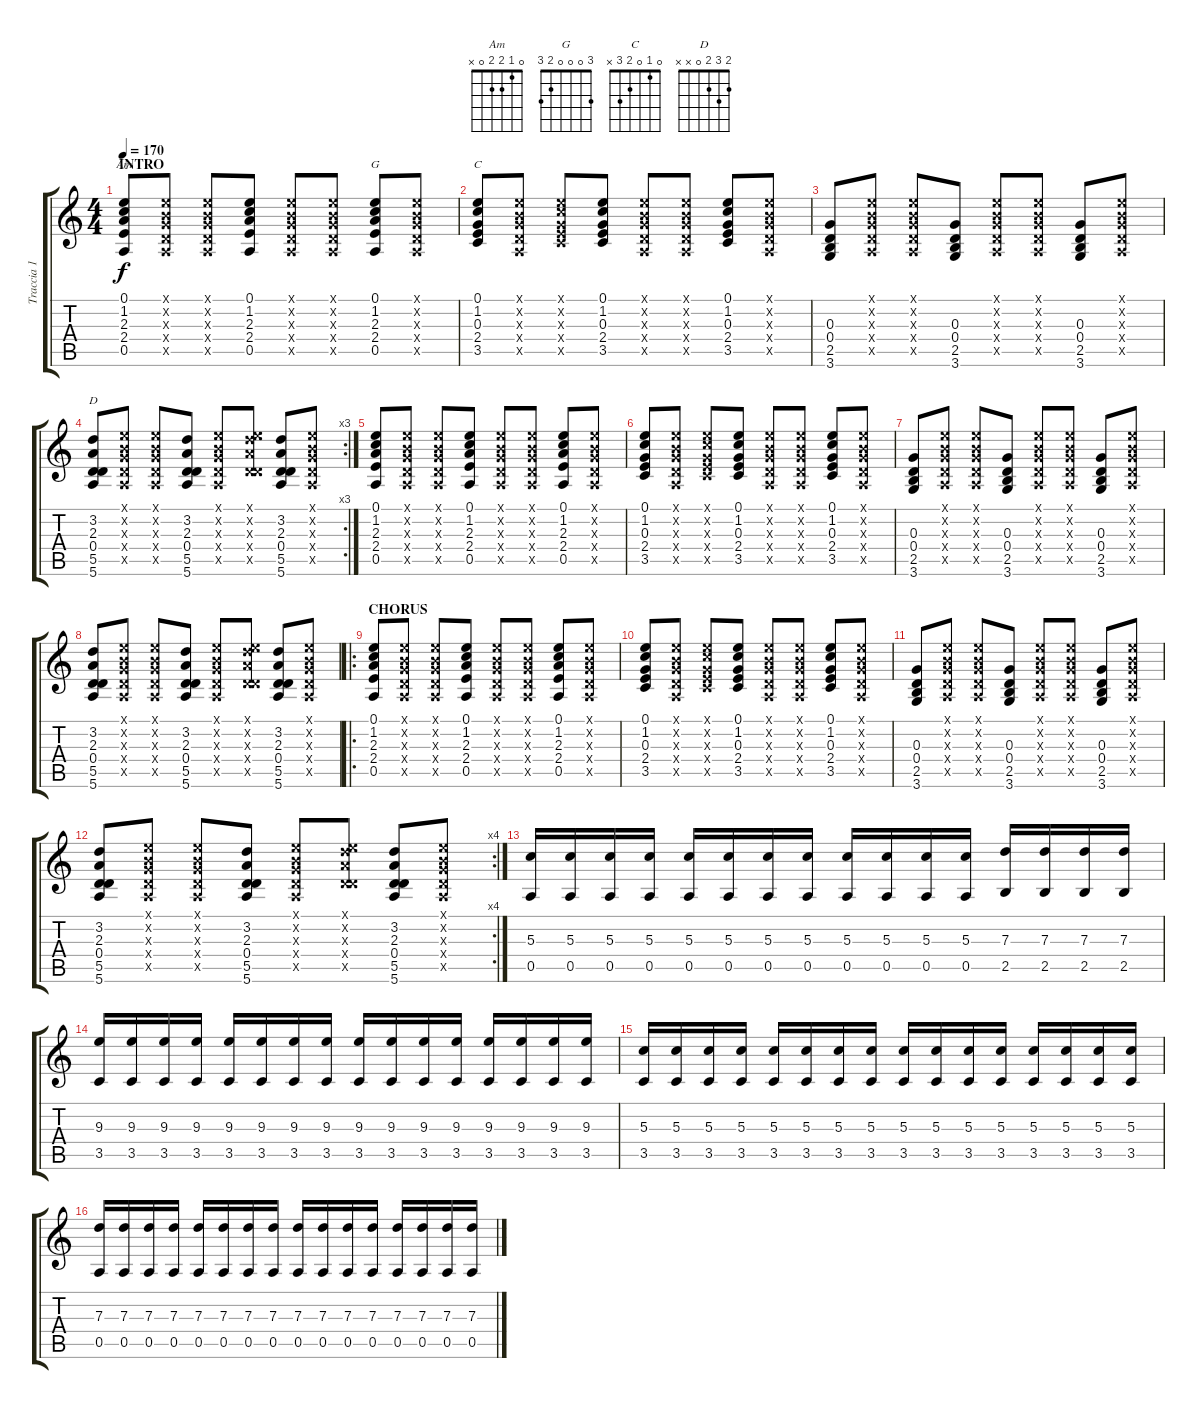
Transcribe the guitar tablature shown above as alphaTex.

\track ("Traccia 1" "Traccia 1") {instrument acousticguitarsteel}
\staff {score tabs}
\tuning (E4 B3 G3 D3 A2 E2) {hide}
\chord ("Am" 0 1 2 2 0 x)
\chord ("G" 3 0 0 0 2 3)
\chord ("C" 0 1 0 2 3 x)
\chord ("D" 2 3 2 0 x x)
\ts (4 4)
\section ("" "INTRO")
\tempo 170
\clef g2
\ks c
(0.1 1.2 2.3 2.4 0.5).8{ch "Am" dy f instrument acousticguitarsteel} (0.1{x} 0.2{x} 0.3{x} 0.4{x} 0.5{x}).8 (0.1{x} 0.2{x} 0.3{x} 0.4{x} 0.5{x}).8 (0.1 1.2 2.3 2.4 0.5).8 (0.1{x} 0.2{x} 0.3{x} 0.4{x} 0.5{x}).8 (0.1{x} 0.2{x} 0.3{x} 0.4{x} 0.5{x}).8 (0.1 1.2 2.3 2.4 0.5).8{ch "G"} (0.1{x} 0.2{x} 0.3{x} 0.4{x} 0.5{x}).8 |
(0.1 1.2 0.3 2.4 3.5).8{ch "C"} (0.1{x} 0.2{x} 0.3{x} 0.4{x} 0.5{x}).8 (0.1{x} 1.2{x} 0.3{x} 2.4{x} 3.5{x}).8 (0.1 1.2 0.3 2.4 3.5).8 (0.1{x} 0.2{x} 0.3{x} 0.4{x} 0.5{x}).8 (0.1{x} 0.2{x} 0.3{x} 0.4{x} 0.5{x}).8 (0.1 1.2 0.3 2.4 3.5).8 (0.1{x} 0.2{x} 0.3{x} 0.4{x} 0.5{x}).8 |
(0.3 0.4 2.5 3.6).8 (0.1{x} 0.2{x} 0.3{x} 0.4{x} 0.5{x}).8 (0.1{x} 0.2{x} 0.3{x} 0.4{x} 0.5{x}).8 (0.3 0.4 2.5 3.6).8 (0.1{x} 0.2{x} 0.3{x} 0.4{x} 0.5{x}).8 (0.1{x} 0.2{x} 0.3{x} 0.4{x} 0.5{x}).8 (0.3 0.4 2.5 3.6).8 (0.1{x} 0.2{x} 0.3{x} 0.4{x} 0.5{x}).8 |
\rc 3
(3.2 2.3 0.4 5.5 5.6).8{ch "D"} (0.1{x} 0.2{x} 0.3{x} 0.4{x} 0.5{x}).8 (0.1{x} 0.2{x} 0.3{x} 0.4{x} 0.5{x}).8 (3.2 2.3 0.4 5.5 5.6).8 (0.1{x} 0.2{x} 0.3{x} 0.4{x} 0.5{x}).8 (0.1{x} 3.2{x} 2.3{x} 0.4{x} 5.5{x}).8 (3.2 2.3 0.4 5.5 5.6).8 (0.1{x} 0.2{x} 0.3{x} 0.4{x} 0.5{x}).8 |
(0.1 1.2 2.3 2.4 0.5).8 (0.1{x} 0.2{x} 0.3{x} 0.4{x} 0.5{x}).8 (0.1{x} 0.2{x} 0.3{x} 0.4{x} 0.5{x}).8 (0.1 1.2 2.3 2.4 0.5).8 (0.1{x} 0.2{x} 0.3{x} 0.4{x} 0.5{x}).8 (0.1{x} 0.2{x} 0.3{x} 0.4{x} 0.5{x}).8 (0.1 1.2 2.3 2.4 0.5).8 (0.1{x} 0.2{x} 0.3{x} 0.4{x} 0.5{x}).8 |
(0.1 1.2 0.3 2.4 3.5).8 (0.1{x} 0.2{x} 0.3{x} 0.4{x} 0.5{x}).8 (0.1{x} 1.2{x} 0.3{x} 2.4{x} 3.5{x}).8 (0.1 1.2 0.3 2.4 3.5).8 (0.1{x} 0.2{x} 0.3{x} 0.4{x} 0.5{x}).8 (0.1{x} 0.2{x} 0.3{x} 0.4{x} 0.5{x}).8 (0.1 1.2 0.3 2.4 3.5).8 (0.1{x} 0.2{x} 0.3{x} 0.4{x} 0.5{x}).8 |
(0.3 0.4 2.5 3.6).8 (0.1{x} 0.2{x} 0.3{x} 0.4{x} 0.5{x}).8 (0.1{x} 0.2{x} 0.3{x} 0.4{x} 0.5{x}).8 (0.3 0.4 2.5 3.6).8 (0.1{x} 0.2{x} 0.3{x} 0.4{x} 0.5{x}).8 (0.1{x} 0.2{x} 0.3{x} 0.4{x} 0.5{x}).8 (0.3 0.4 2.5 3.6).8 (0.1{x} 0.2{x} 0.3{x} 0.4{x} 0.5{x}).8 |
(3.2 2.3 0.4 5.5 5.6).8 (0.1{x} 0.2{x} 0.3{x} 0.4{x} 0.5{x}).8 (0.1{x} 0.2{x} 0.3{x} 0.4{x} 0.5{x}).8 (3.2 2.3 0.4 5.5 5.6).8 (0.1{x} 0.2{x} 0.3{x} 0.4{x} 0.5{x}).8 (0.1{x} 3.2{x} 2.3{x} 0.4{x} 5.5{x}).8 (3.2 2.3 0.4 5.5 5.6).8 (0.1{x} 0.2{x} 0.3{x} 0.4{x} 0.5{x}).8 |
\ro
\section ("" "CHORUS")
(0.1 1.2 2.3 2.4 0.5).8{instrument distortionguitar} (0.1{x} 0.2{x} 0.3{x} 0.4{x} 0.5{x}).8 (0.1{x} 0.2{x} 0.3{x} 0.4{x} 0.5{x}).8 (0.1 1.2 2.3 2.4 0.5).8 (0.1{x} 0.2{x} 0.3{x} 0.4{x} 0.5{x}).8 (0.1{x} 0.2{x} 0.3{x} 0.4{x} 0.5{x}).8 (0.1 1.2 2.3 2.4 0.5).8 (0.1{x} 0.2{x} 0.3{x} 0.4{x} 0.5{x}).8 |
(0.1 1.2 0.3 2.4 3.5).8 (0.1{x} 0.2{x} 0.3{x} 0.4{x} 0.5{x}).8 (0.1{x} 1.2{x} 0.3{x} 2.4{x} 3.5{x}).8 (0.1 1.2 0.3 2.4 3.5).8 (0.1{x} 0.2{x} 0.3{x} 0.4{x} 0.5{x}).8 (0.1{x} 0.2{x} 0.3{x} 0.4{x} 0.5{x}).8 (0.1 1.2 0.3 2.4 3.5).8 (0.1{x} 0.2{x} 0.3{x} 0.4{x} 0.5{x}).8 |
(0.3 0.4 2.5 3.6).8 (0.1{x} 0.2{x} 0.3{x} 0.4{x} 0.5{x}).8 (0.1{x} 0.2{x} 0.3{x} 0.4{x} 0.5{x}).8 (0.3 0.4 2.5 3.6).8 (0.1{x} 0.2{x} 0.3{x} 0.4{x} 0.5{x}).8 (0.1{x} 0.2{x} 0.3{x} 0.4{x} 0.5{x}).8 (0.3 0.4 2.5 3.6).8 (0.1{x} 0.2{x} 0.3{x} 0.4{x} 0.5{x}).8 |
\rc 4
(3.2 2.3 0.4 5.5 5.6).8 (0.1{x} 0.2{x} 0.3{x} 0.4{x} 0.5{x}).8 (0.1{x} 0.2{x} 0.3{x} 0.4{x} 0.5{x}).8 (3.2 2.3 0.4 5.5 5.6).8 (0.1{x} 0.2{x} 0.3{x} 0.4{x} 0.5{x}).8 (0.1{x} 3.2{x} 2.3{x} 0.4{x} 5.5{x}).8 (3.2 2.3 0.4 5.5 5.6).8 (0.1{x} 0.2{x} 0.3{x} 0.4{x} 0.5{x}).8 |
(5.3 0.5).16 (5.3 0.5).16 (5.3 0.5).16 (5.3 0.5).16 (5.3 0.5).16 (5.3 0.5).16 (5.3 0.5).16 (5.3 0.5).16 (5.3 0.5).16 (5.3 0.5).16 (5.3 0.5).16 (5.3 0.5).16 (7.3 2.5).16 (7.3 2.5).16 (7.3 2.5).16 (7.3 2.5).16 |
(9.3 3.5).16 (9.3 3.5).16 (9.3 3.5).16 (9.3 3.5).16 (9.3 3.5).16 (9.3 3.5).16 (9.3 3.5).16 (9.3 3.5).16 (9.3 3.5).16 (9.3 3.5).16 (9.3 3.5).16 (9.3 3.5).16 (9.3 3.5).16 (9.3 3.5).16 (9.3 3.5).16 (9.3 3.5).16 |
(5.3 3.5).16 (5.3 3.5).16 (5.3 3.5).16 (5.3 3.5).16 (5.3 3.5).16 (5.3 3.5).16 (5.3 3.5).16 (5.3 3.5).16 (5.3 3.5).16 (5.3 3.5).16 (5.3 3.5).16 (5.3 3.5).16 (5.3 3.5).16 (5.3 3.5).16 (5.3 3.5).16 (5.3 3.5).16 |
(7.3 0.5).16 (7.3 0.5).16 (7.3 0.5).16 (7.3 0.5).16 (7.3 0.5).16 (7.3 0.5).16 (7.3 0.5).16 (7.3 0.5).16 (7.3 0.5).16 (7.3 0.5).16 (7.3 0.5).16 (7.3 0.5).16 (7.3 0.5).16 (7.3 0.5).16 (7.3 0.5).16 (7.3 0.5).16
